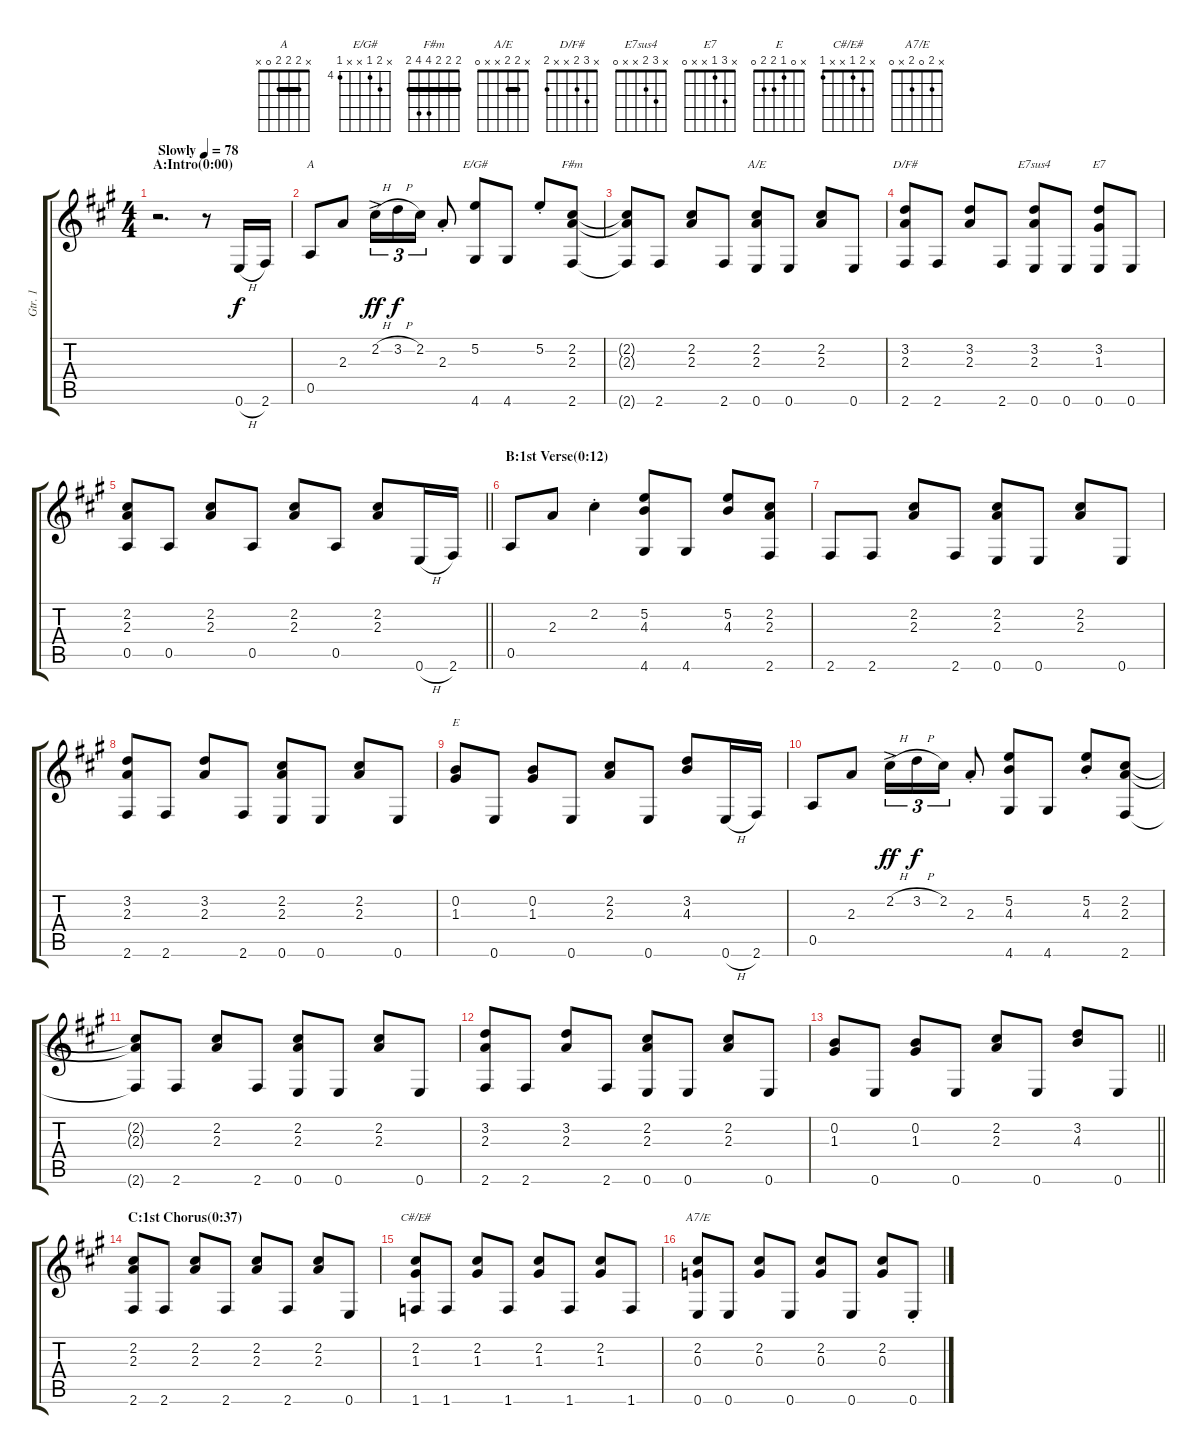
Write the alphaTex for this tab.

\track ("Gtr. 1" "Gtr. 1") {instrument acousticguitarnylon}
\staff {score tabs}
\tuning (E4 B3 G3 D3 A2 E2) {hide}
\chord ("A" x 2 2 2 0 x) {barre 2}
\chord ("E/G#" x 5 4 x x 4) {firstfret 4}
\chord ("F#m" 2 2 2 4 4 2) {barre 2}
\chord ("A/E" x 2 2 x x 0) {barre 2}
\chord ("D/F#" x 3 2 x x 2)
\chord ("E7sus4" x 3 2 x x 0)
\chord ("E7" x 3 1 x x 0)
\chord ("E" x 0 1 2 2 0)
\chord ("C#/E#" x 2 1 x x 1)
\chord ("A7/E" x 2 0 2 x 0)
\ts (4 4)
\section ("" "A:Intro(0:00)")
\tempo (78 "Slowly")
\clef g2
\ks a
r.2{d dy f instrument acousticguitarnylon} r.8 0.6{h}.16 2.6.16 |
0.5.8{ch "A"} 2.3.8 2.2{h ac}.16{tu (3 2) dy ff} 3.2{h}.16{tu (3 2) dy f} 2.2.16{tu (3 2)} 2.3{st}.8 (5.2 4.6).8{ch "E/G#"} 4.6.8 5.2{st}.8 (2.2 2.3 2.6).8{ch "F#m"} |
(2.2{t} 2.3{t} 2.6{t}).8 2.6.8 (2.2 2.3).8 2.6.8 (2.2 2.3 0.6).8{ch "A/E"} 0.6.8 (2.2 2.3).8 0.6.8 |
(3.2 2.3 2.6).8{ch "D/F#"} 2.6.8 (3.2 2.3).8 2.6.8 (3.2 2.3 0.6).8{ch "E7sus4"} 0.6.8 (3.2 1.3 0.6).8{ch "E7"} 0.6.8 |
\barLineRight lightlight
(2.2 2.3 0.5).8 0.5.8 (2.2 2.3).8 0.5.8 (2.2 2.3).8 0.5.8 (2.2 2.3).8 0.6{h}.16 2.6.16 |
\section ("" "B:1st Verse(0:12)")
0.5.8 2.3.8 2.2{st}.4 (5.2 4.3 4.6).8 4.6.8 (5.2 4.3).8 (2.2 2.3 2.6).8 |
2.6.8 2.6.8 (2.2 2.3).8 2.6.8 (2.2 2.3 0.6).8 0.6.8 (2.2 2.3).8 0.6.8 |
(3.2 2.3 2.6).8 2.6.8 (3.2 2.3).8 2.6.8 (2.2 2.3 0.6).8 0.6.8 (2.2 2.3).8 0.6.8 |
(0.2 1.3).8{ch "E"} 0.6.8 (0.2 1.3).8 0.6.8 (2.2 2.3).8 0.6.8 (3.2 4.3).8 0.6{h}.16 2.6.16 |
0.5.8 2.3.8 2.2{h ac}.16{tu (3 2) dy ff} 3.2{h}.16{tu (3 2) dy f} 2.2.16{tu (3 2)} 2.3{st}.8 (5.2 4.3 4.6).8 4.6.8 (5.2{st} 4.3{st}).8 (2.2 2.3 2.6).8 |
(2.2{t} 2.3{t} 2.6{t}).8 2.6.8 (2.2 2.3).8 2.6.8 (2.2 2.3 0.6).8 0.6.8 (2.2 2.3).8 0.6.8 |
(3.2 2.3 2.6).8 2.6.8 (3.2 2.3).8 2.6.8 (2.2 2.3 0.6).8 0.6.8 (2.2 2.3).8 0.6.8 |
\barLineRight lightlight
(0.2 1.3).8 0.6.8 (0.2 1.3).8 0.6.8 (2.2 2.3).8 0.6.8 (3.2 4.3).8 0.6.8 |
\section ("" "C:1st Chorus(0:37)")
(2.2 2.3 2.6).8 2.6.8 (2.2 2.3).8 2.6.8 (2.2 2.3).8 2.6.8 (2.2 2.3).8 0.6.8 |
(2.2 1.3 1.6).8{ch "C#/E#"} 1.6.8 (2.2 1.3).8 1.6.8 (2.2 1.3).8 1.6.8 (2.2 1.3).8 1.6.8 |
(2.2 0.3 0.6).8{ch "A7/E"} 0.6.8 (2.2 0.3).8 0.6.8 (2.2 0.3).8 0.6.8 (2.2 0.3).8 0.6{st}.8
